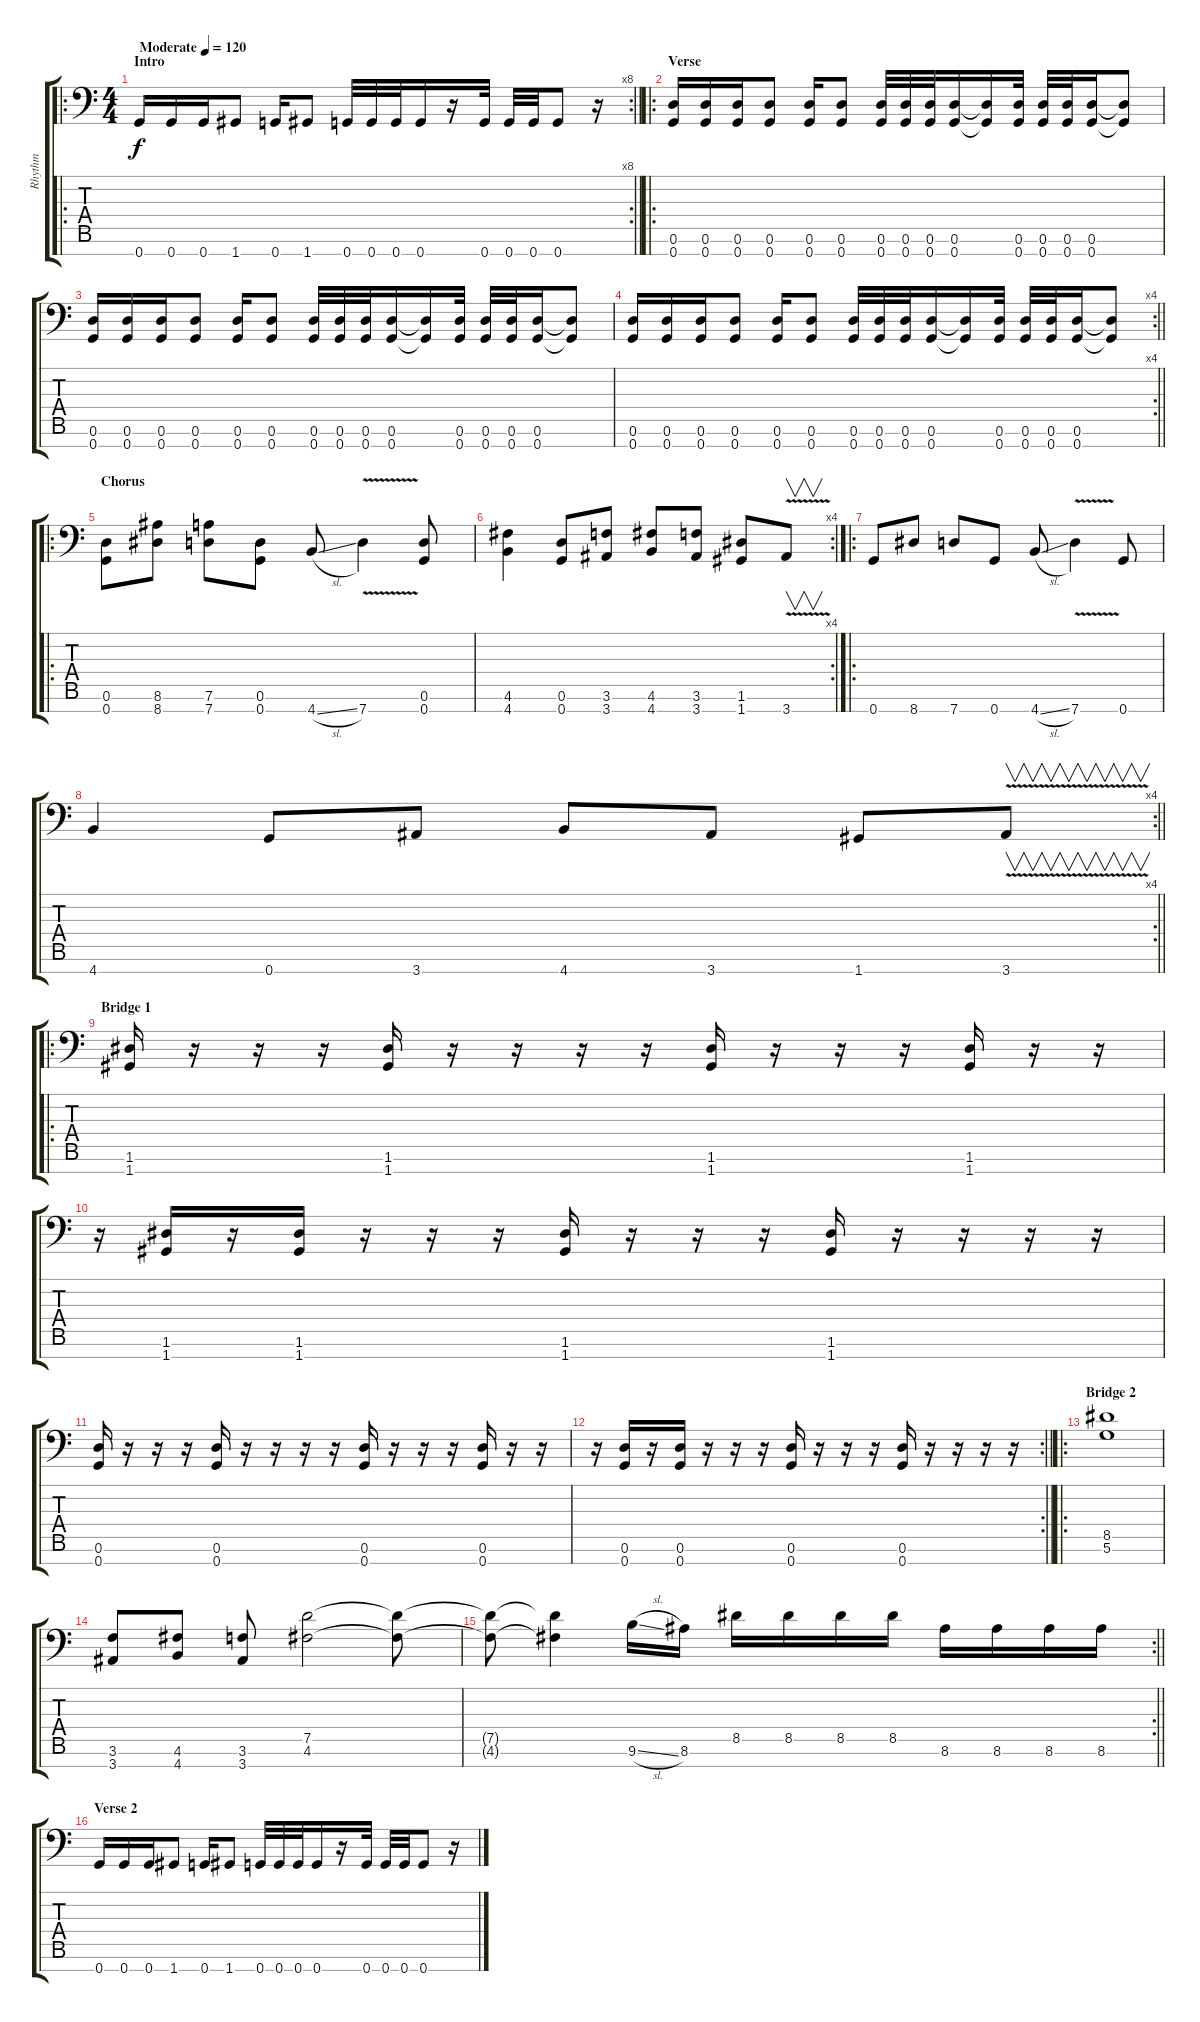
\track ("Rhythm" "Rhythm") {instrument distortionguitar}
\staff {score tabs}
\tuning (D4 A3 F3 C3 G2 D2 G1) {hide}
\ro
\rc 8
\ts (4 4)
\section ("" "Intro")
\tempo (120 "Moderate")
\clef f4
\barLineRight lightlight
\ks c
0.7.16{dy f instrument distortionguitar} 0.7.16 0.7.16 1.7.8 0.7.16 1.7.8 0.7.32 0.7.32 0.7.32 0.7.16 r.16 0.7.32 0.7.32 0.7.32 0.7.8 r.16 |
\ro
\section ("" "Verse")
(0.6 0.7).16 (0.6 0.7).16 (0.6 0.7).16 (0.6 0.7).8 (0.6 0.7).16 (0.6 0.7).8 (0.6 0.7).32 (0.6 0.7).32 (0.6 0.7).32 (0.6 0.7).16 (0.6{t} 0.7{t}).16 (0.6 0.7).32 (0.6 0.7).32 (0.6 0.7).32 (0.6 0.7).16 (0.6{t} 0.7{t}).8 |
(0.6 0.7).16 (0.6 0.7).16 (0.6 0.7).16 (0.6 0.7).8 (0.6 0.7).16 (0.6 0.7).8 (0.6 0.7).32 (0.6 0.7).32 (0.6 0.7).32 (0.6 0.7).16 (0.6{t} 0.7{t}).16 (0.6 0.7).32 (0.6 0.7).32 (0.6 0.7).32 (0.6 0.7).16 (0.6{t} 0.7{t}).8 |
\rc 4
\barLineRight lightlight
(0.6 0.7).16 (0.6 0.7).16 (0.6 0.7).16 (0.6 0.7).8 (0.6 0.7).16 (0.6 0.7).8 (0.6 0.7).32 (0.6 0.7).32 (0.6 0.7).32 (0.6 0.7).16 (0.6{t} 0.7{t}).16 (0.6 0.7).32 (0.6 0.7).32 (0.6 0.7).32 (0.6 0.7).16 (0.6{t} 0.7{t}).8 |
\ro
\section ("" "Chorus")
(0.6 0.7).8 (8.6 8.7).8 (7.6 7.7).8 (0.6 0.7).8 4.7{sl}.8 7.7{v}.4 (0.6 0.7).8 |
\rc 4
(4.6 4.7).4 (0.6 0.7).8 (3.6 3.7).8 (4.6 4.7).8 (3.6 3.7).8 (1.6 1.7).8 3.7{v}.8{v} |
\ro
0.7.8 8.7.8 7.7.8 0.7.8 4.7{sl}.8 7.7{v}.4 0.7.8 |
\rc 4
\barLineRight lightlight
4.7.4 0.7.8 3.7.8 4.7.8 3.7.8 1.7.8 3.7{v}.8{v} |
\ro
\section ("" "Bridge 1")
(1.6 1.7).16 r.16 r.16 r.16 (1.6 1.7).16 r.16 r.16 r.16 r.16 (1.6 1.7).16 r.16 r.16 r.16 (1.6 1.7).16 r.16 r.16 |
r.16 (1.6 1.7).16 r.16 (1.6 1.7).16 r.16 r.16 r.16 (1.6 1.7).16 r.16 r.16 r.16 (1.6 1.7).16 r.16 r.16 r.16 r.16 |
(0.6 0.7).16 r.16 r.16 r.16 (0.6 0.7).16 r.16 r.16 r.16 r.16 (0.6 0.7).16 r.16 r.16 r.16 (0.6 0.7).16 r.16 r.16 |
\rc 2
\barLineRight lightlight
r.16 (0.6 0.7).16 r.16 (0.6 0.7).16 r.16 r.16 r.16 (0.6 0.7).16 r.16 r.16 r.16 (0.6 0.7).16 r.16 r.16 r.16 r.16 |
\ro
\section ("" "Bridge 2")
(8.5 5.6).1 |
(3.6 3.7).8 (4.6 4.7).8 (3.6 3.7).8 (7.5 4.6).2 (7.5{t} 4.6{t}).8 |
\rc 2
\barLineRight lightlight
(7.5{t} 4.6{t}).8 (7.5{t} 4.6{t}).4 9.6{sl}.16 8.6.16 8.5.16 8.5.16 8.5.16 8.5.16 8.6.16 8.6.16 8.6.16 8.6.16 |
\section ("" "Verse 2")
0.7.16 0.7.16 0.7.16 1.7.8 0.7.16 1.7.8 0.7.32 0.7.32 0.7.32 0.7.16 r.16 0.7.32 0.7.32 0.7.32 0.7.8 r.16
